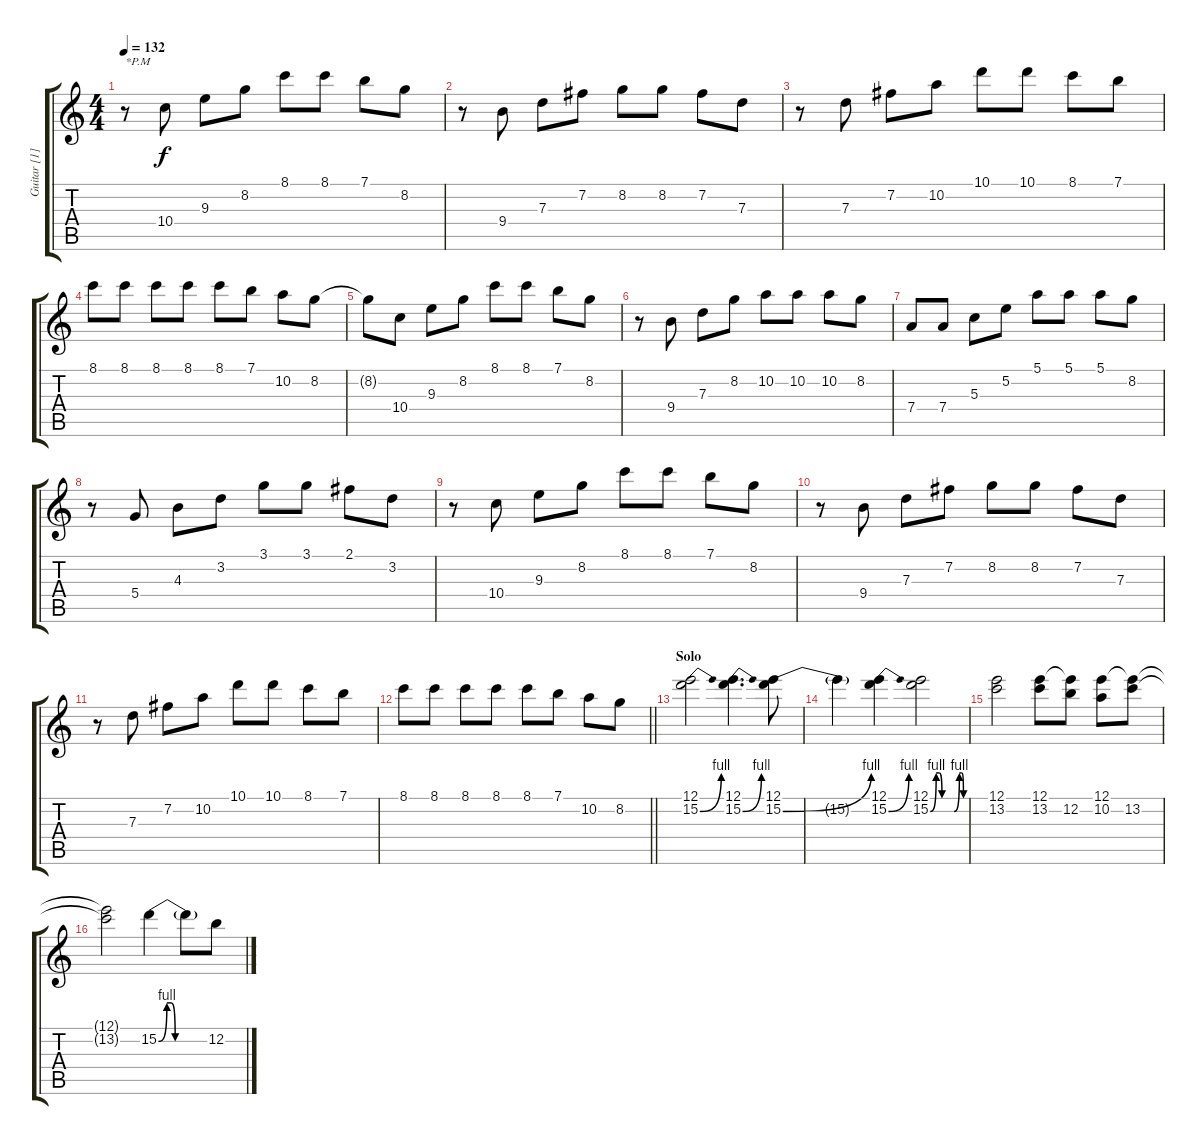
\track ("Guitar [1]" "Guitar [1]") {instrument overdrivenguitar}
\staff {score tabs}
\tuning (E4 B3 G3 D3 A2 E2) {hide}
\ts (4 4)
\tempo 132
\clef g2
\ks c
r.8{txt "*P.M" dy f volume 8 instrument overdrivenguitar} 10.4.8 9.3.8 8.2.8 8.1.8 8.1.8 7.1.8 8.2.8 |
r.8 9.4.8 7.3.8 7.2.8 8.2.8 8.2.8 7.2.8 7.3.8 |
r.8 7.3.8 7.2.8 10.2.8 10.1.8 10.1.8 8.1.8 7.1.8 |
8.1.8 8.1.8 8.1.8 8.1.8 8.1.8 7.1.8 10.2.8 8.2.8 |
8.2{t}.8 10.4.8 9.3.8 8.2.8 8.1.8 8.1.8 7.1.8 8.2.8 |
r.8 9.4.8 7.3.8 8.2.8 10.2.8 10.2.8 10.2.8 8.2.8 |
7.4.8 7.4.8 5.3.8 5.2.8 5.1.8 5.1.8 5.1.8 8.2.8 |
r.8 5.4.8 4.3.8 3.2.8 3.1.8 3.1.8 2.1.8 3.2.8 |
r.8 10.4.8 9.3.8 8.2.8 8.1.8 8.1.8 7.1.8 8.2.8 |
r.8 9.4.8 7.3.8 7.2.8 8.2.8 8.2.8 7.2.8 7.3.8 |
r.8 7.3.8 7.2.8 10.2.8 10.1.8 10.1.8 8.1.8 7.1.8 |
\barLineRight lightlight
8.1.8 8.1.8 8.1.8 8.1.8 8.1.8 7.1.8 10.2.8 8.2.8 |
\section ("" "Solo")
(12.1 15.2{be (bend 0 0 60 4)}).2{volume 13 instrument overdrivenguitar} (12.1 15.2{be (bend 0 0 60 4)}).4{d} (12.1 15.2{be (bend 0 0 60 4)}).8 |
15.2{t}.4 (12.1 15.2{be (bend 0 0 60 4)}).4 (12.1 15.2{be (custom 0 0 10 4 15 4 20 0 30 0 41 0 50 4 54 4 57 0 60 0)}).2 |
(12.1 13.2).2 (12.1 13.2).8 (12.1{t} 12.2).8 (12.1 10.2).8 (12.1{t} 13.2).8 |
(12.1{t} 13.2{t}).2 15.2{be (custom 0 0 10 4 15 4 20 0 30 0 60 0)}.4 15.2{t}.8 12.2.8
